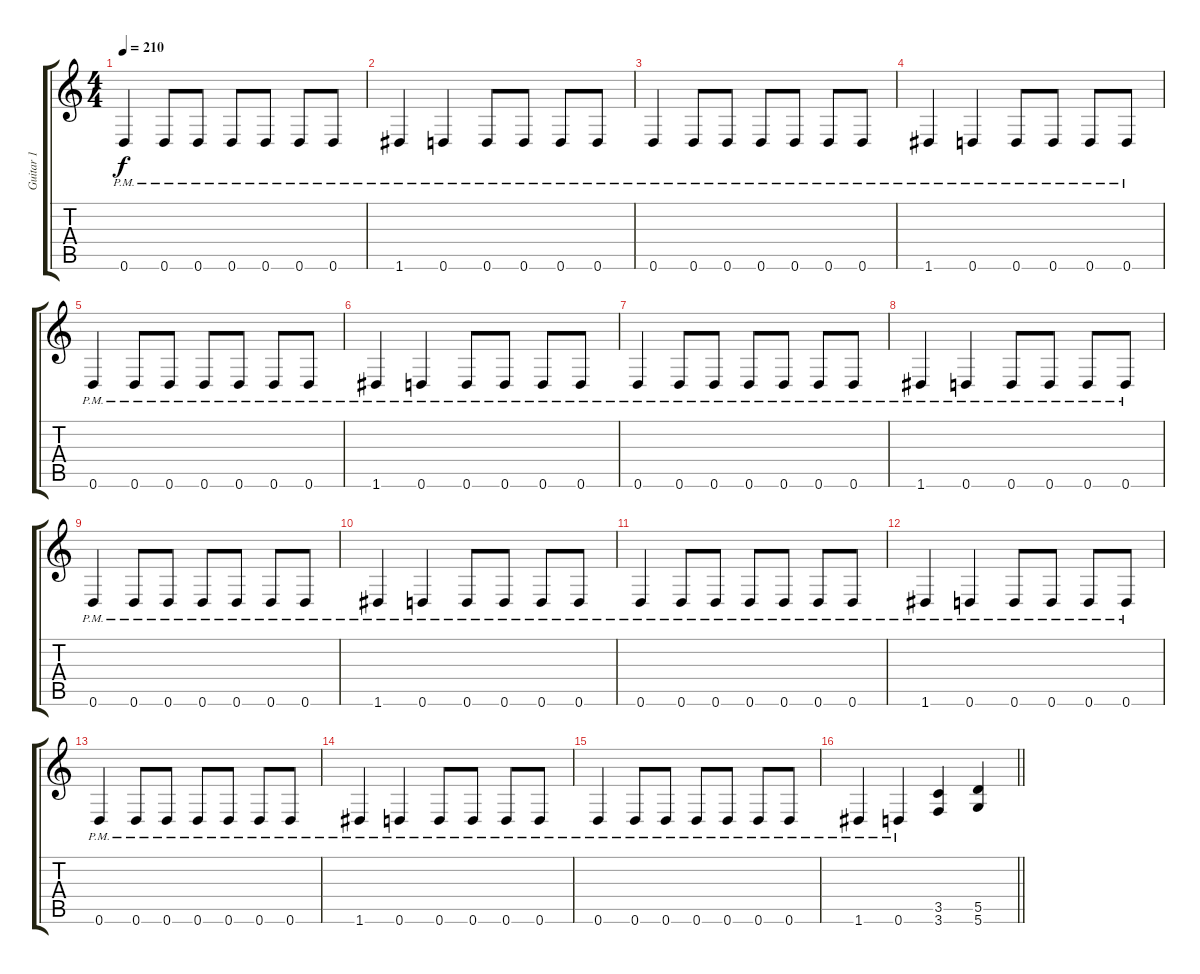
\track ("Guitar 1" "Guitar 1") {instrument distortionguitar}
\staff {score tabs}
\tuning (E4 B3 G3 D3 A2 D2) {hide}
\ts (4 4)
\tempo 210
\clef g2
\ks c
0.6{pm}.4{dy f} 0.6{pm}.8 0.6{pm}.8 0.6{pm}.8 0.6{pm}.8 0.6{pm}.8 0.6{pm}.8 |
1.6{pm}.4 0.6{pm}.4 0.6{pm}.8 0.6{pm}.8 0.6{pm}.8 0.6{pm}.8 |
0.6{pm}.4 0.6{pm}.8 0.6{pm}.8 0.6{pm}.8 0.6{pm}.8 0.6{pm}.8 0.6{pm}.8 |
1.6{pm}.4 0.6{pm}.4 0.6{pm}.8 0.6{pm}.8 0.6{pm}.8 0.6{pm}.8 |
0.6{pm}.4 0.6{pm}.8 0.6{pm}.8 0.6{pm}.8 0.6{pm}.8 0.6{pm}.8 0.6{pm}.8 |
1.6{pm}.4 0.6{pm}.4 0.6{pm}.8 0.6{pm}.8 0.6{pm}.8 0.6{pm}.8 |
0.6{pm}.4 0.6{pm}.8 0.6{pm}.8 0.6{pm}.8 0.6{pm}.8 0.6{pm}.8 0.6{pm}.8 |
1.6{pm}.4 0.6{pm}.4 0.6{pm}.8 0.6{pm}.8 0.6{pm}.8 0.6{pm}.8 |
0.6{pm}.4 0.6{pm}.8 0.6{pm}.8 0.6{pm}.8 0.6{pm}.8 0.6{pm}.8 0.6{pm}.8 |
1.6{pm}.4 0.6{pm}.4 0.6{pm}.8 0.6{pm}.8 0.6{pm}.8 0.6{pm}.8 |
0.6{pm}.4 0.6{pm}.8 0.6{pm}.8 0.6{pm}.8 0.6{pm}.8 0.6{pm}.8 0.6{pm}.8 |
1.6{pm}.4 0.6{pm}.4 0.6{pm}.8 0.6{pm}.8 0.6{pm}.8 0.6{pm}.8 |
0.6{pm}.4 0.6{pm}.8 0.6{pm}.8 0.6{pm}.8 0.6{pm}.8 0.6{pm}.8 0.6{pm}.8 |
1.6{pm}.4 0.6{pm}.4 0.6{pm}.8 0.6{pm}.8 0.6{pm}.8 0.6{pm}.8 |
0.6{pm}.4 0.6{pm}.8 0.6{pm}.8 0.6{pm}.8 0.6{pm}.8 0.6{pm}.8 0.6{pm}.8 |
\barLineRight lightlight
1.6{pm}.4 0.6{pm}.4 (3.5 3.6).4 (5.5 5.6).4
